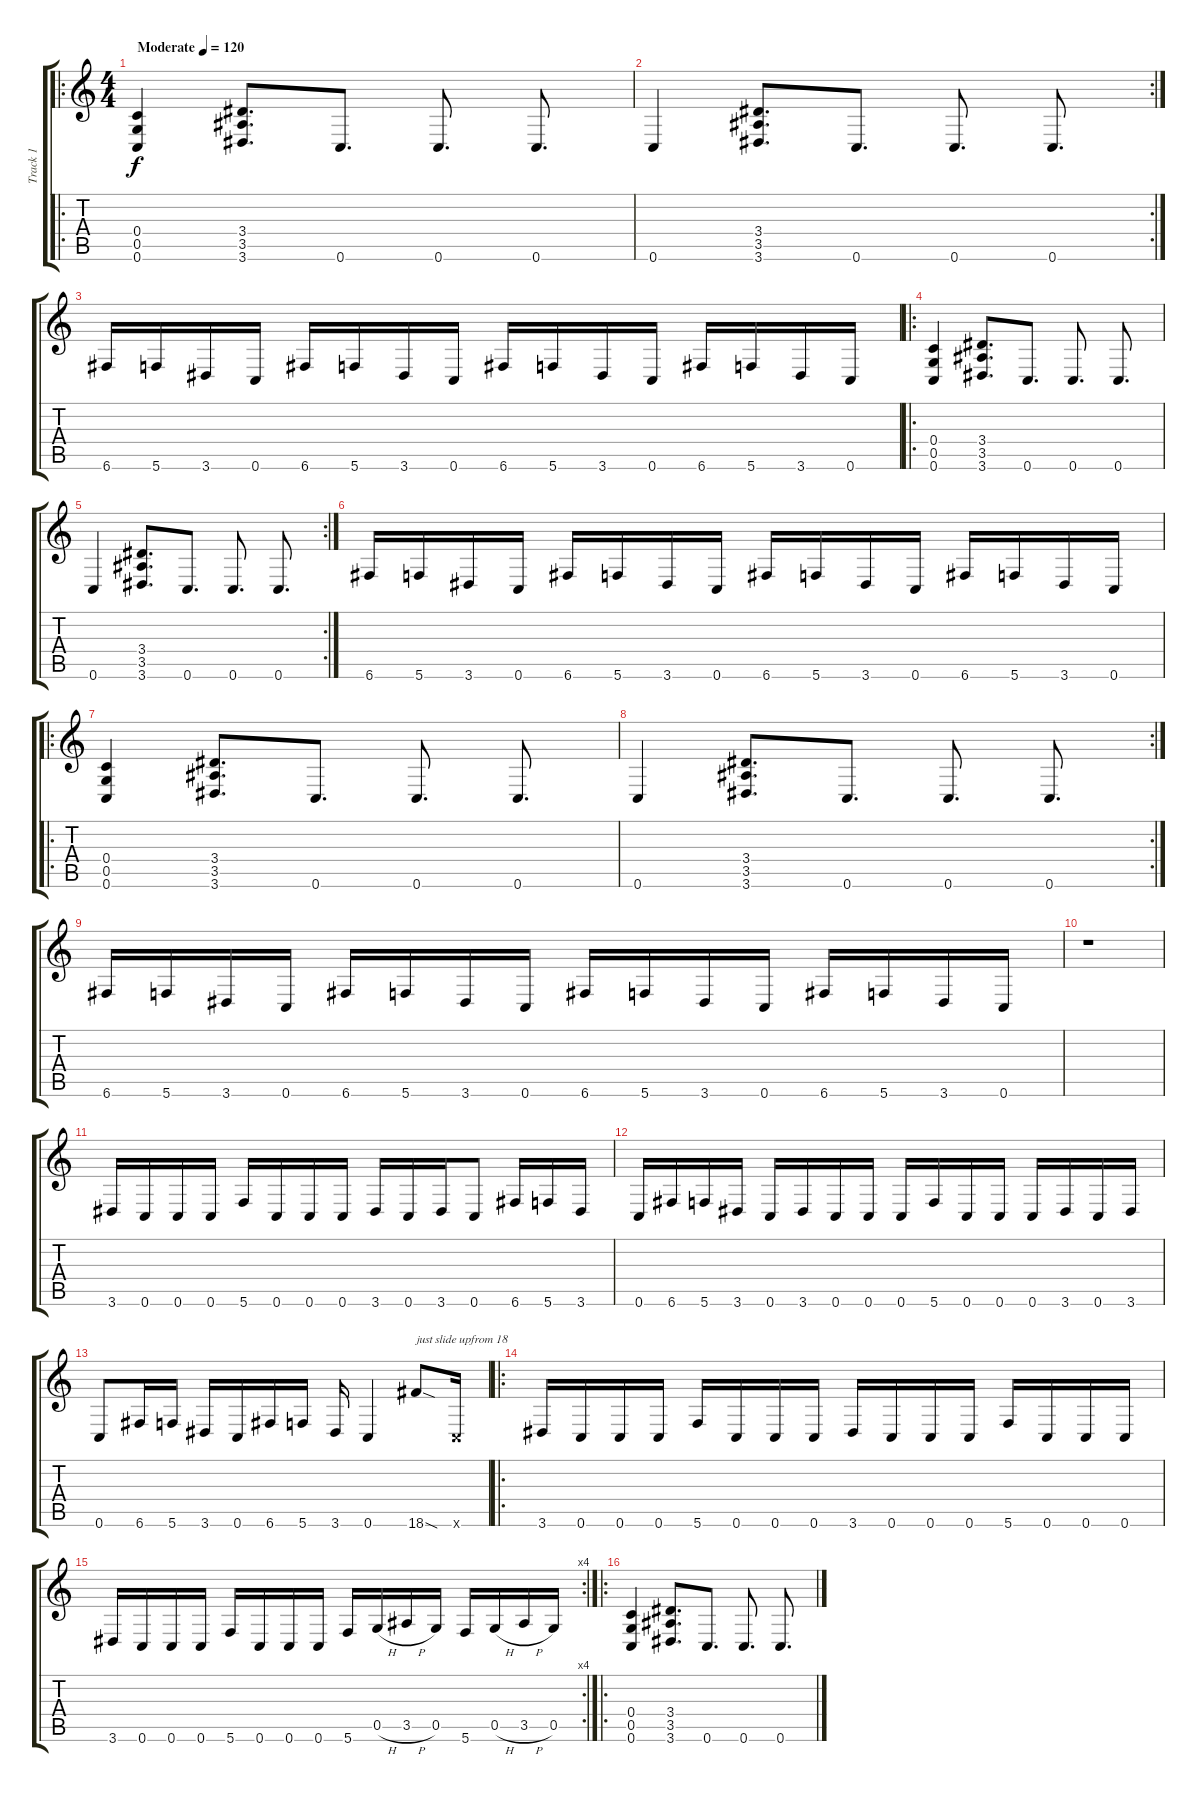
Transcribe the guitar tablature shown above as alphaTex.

\track ("Track 1" "Track 1") {instrument distortionguitar}
\staff {score tabs}
\tuning (D4 A3 F3 C3 G2 C2) {hide}
\ro
\ts (4 4)
\tempo (120 "Moderate")
\clef g2
\ks c
(0.4 0.5 0.6).4{dy f instrument distortionguitar} (3.4 3.5 3.6).8{d} 0.6.8{d} 0.6.8{d} 0.6.8{d} |
\rc 2
0.6.4 (3.4 3.5 3.6).8{d} 0.6.8{d} 0.6.8{d} 0.6.8{d} |
6.6.16 5.6.16 3.6.16 0.6.16 6.6.16 5.6.16 3.6.16 0.6.16 6.6.16 5.6.16 3.6.16 0.6.16 6.6.16 5.6.16 3.6.16 0.6.16 |
\ro
(0.4 0.5 0.6).4 (3.4 3.5 3.6).8{d} 0.6.8{d} 0.6.8{d} 0.6.8{d} |
\rc 2
0.6.4 (3.4 3.5 3.6).8{d} 0.6.8{d} 0.6.8{d} 0.6.8{d} |
6.6.16 5.6.16 3.6.16 0.6.16 6.6.16 5.6.16 3.6.16 0.6.16 6.6.16 5.6.16 3.6.16 0.6.16 6.6.16 5.6.16 3.6.16 0.6.16 |
\ro
(0.4 0.5 0.6).4 (3.4 3.5 3.6).8{d} 0.6.8{d} 0.6.8{d} 0.6.8{d} |
\rc 2
0.6.4 (3.4 3.5 3.6).8{d} 0.6.8{d} 0.6.8{d} 0.6.8{d} |
6.6.16 5.6.16 3.6.16 0.6.16 6.6.16 5.6.16 3.6.16 0.6.16 6.6.16 5.6.16 3.6.16 0.6.16 6.6.16 5.6.16 3.6.16 0.6.16 |
r.1 |
3.6.16 0.6.16 0.6.16 0.6.16 5.6.16 0.6.16 0.6.16 0.6.16 3.6.16 0.6.16 3.6.16 0.6.8 6.6.16 5.6.16 3.6.16 |
0.6.16 6.6.16 5.6.16 3.6.16 0.6.16 3.6.16 0.6.16 0.6.16 0.6.16 5.6.16 0.6.16 0.6.16 0.6.16 3.6.16 0.6.16 3.6.16 |
0.6.8 6.6.16 5.6.16 3.6.16 0.6.16 6.6.16 5.6.16 3.6.16 0.6.4 18.6{sod}.8{txt "just slide upfrom 18"} 0.6{x}.16 |
\ro
3.6.16 0.6.16 0.6.16 0.6.16 5.6.16 0.6.16 0.6.16 0.6.16 3.6.16 0.6.16 0.6.16 0.6.16 5.6.16 0.6.16 0.6.16 0.6.16 |
\rc 4
3.6.16 0.6.16 0.6.16 0.6.16 5.6.16 0.6.16 0.6.16 0.6.16 5.6.16 0.5{h}.16 3.5{h}.16 0.5.16 5.6.16 0.5{h}.16 3.5{h}.16 0.5.16 |
\ro
(0.4 0.5 0.6).4 (3.4 3.5 3.6).8{d} 0.6.8{d} 0.6.8{d} 0.6.8{d}
